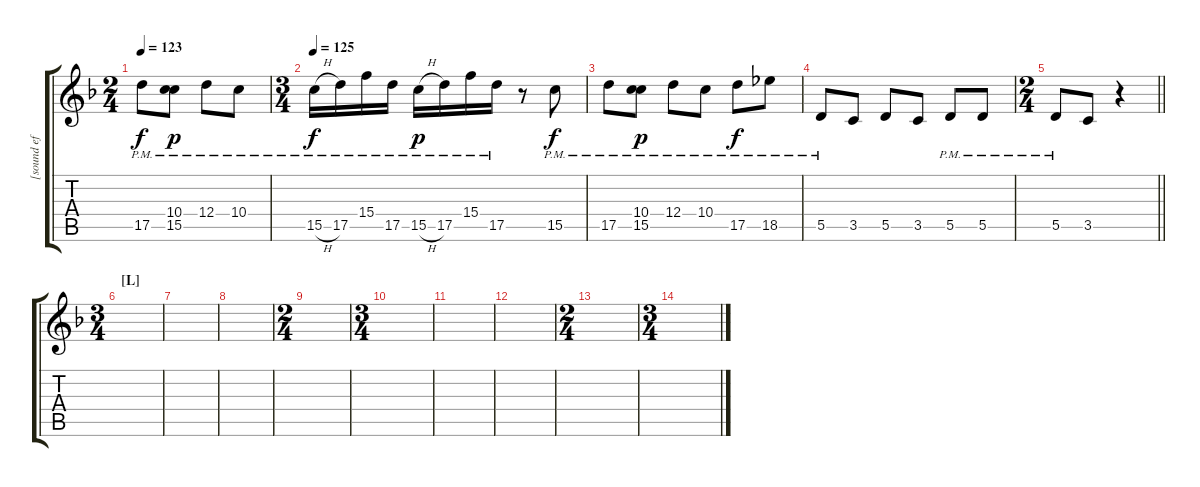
\track (" [sound effects]" " [sound ef") {instrument electricguitarclean}
\staff {score tabs}
\tuning (E4 B3 G3 D3 A2 D2) {hide}
\ts (2 4)
\tempo 123
\clef g2
\ks dminor
17.5{pm}.8{dy f} (10.4{pm} 15.5{pm}).8{dy p} 12.4{pm}.8 10.4{pm}.8 |
\ts (3 4)
\tempo 125
15.5{h pm}.16{dy f instrument overdrivenguitar} 17.5{pm}.16 15.4{pm}.16 17.5{pm}.16 15.5{h pm}.16{dy p} 17.5{pm}.16 15.4{pm}.16 17.5{pm}.16 r.8 15.5{pm}.8{dy f} |
17.5{pm}.8 (10.4{pm} 15.5{pm}).8{dy p} 12.4{pm}.8 10.4{pm}.8 17.5{pm}.8{dy f} 18.5{pm}.8 |
5.5{pm}.8{volume 5 balance 0 instrument overdrivenguitar} 3.5.8 5.5.8 3.5.8 5.5{pm}.8 5.5{pm}.8 |
\ts (2 4)
\barLineRight lightlight
5.5{pm}.8 3.5.8{instrument distortionguitar} r.4 |
\ts (3 4)
\section ("" "[L]")
|
|
|
\ts (2 4)
|
\ts (3 4)
|
|
|
\ts (2 4)
|
\ts (3 4)
